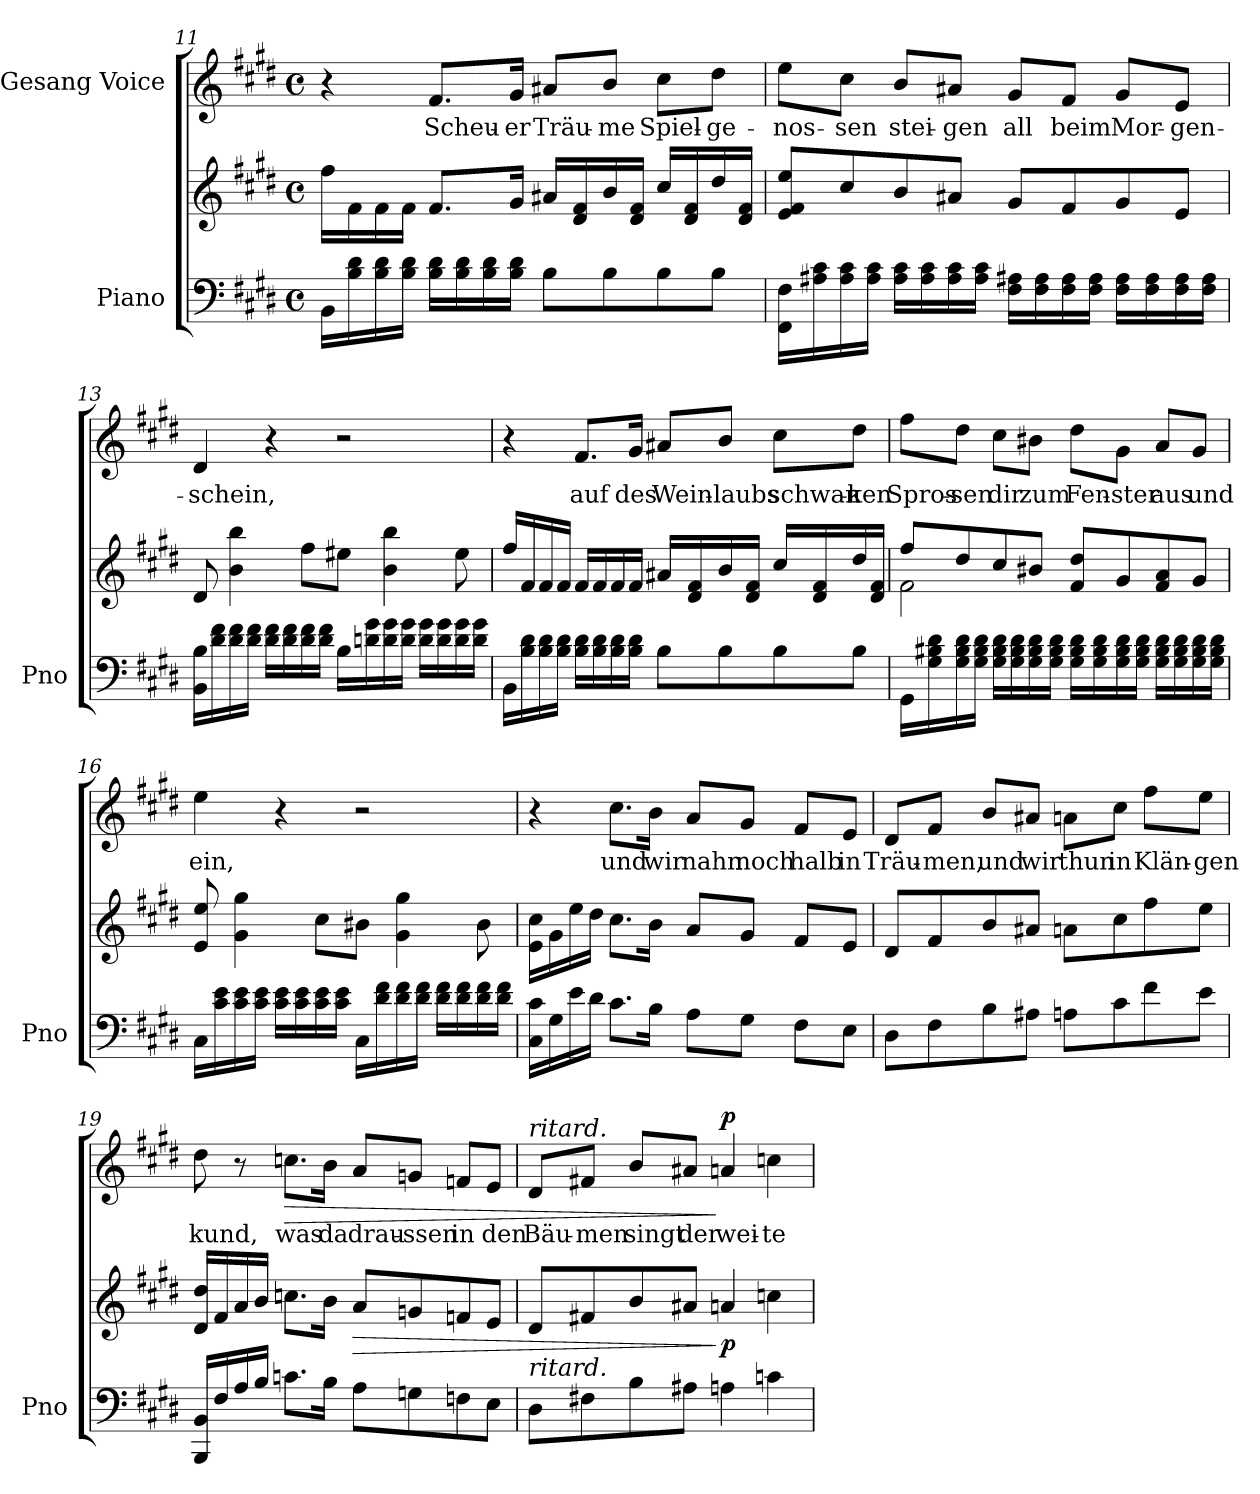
**kern	**kern	**dynam	**kern	**text	**dynam
*part2	*part2	*part2	*part1	*part1	*part1
*staff3	*staff2	*staff2/3	*staff1	*staff1	*staff1
*I"Piano	*	*	*I"Gesang Voice	*	*
*I'Pno	*	*	*	*	*
*clefF4	*clefG2	*	*clefG2	*	*
*k[f#c#g#d#]	*k[f#c#g#d#]	*	*k[f#c#g#d#]	*	*
*M4/4	*M4/4	*	*M4/4	*	*
*met(c)	*met(c)	*	*met(c)	*	*
=11	=11	=11	=11	=11	=11
16BB\LL	16ff#\LL	.	4r	.	.
16B\ 16d#\	16f#\	.	.	.	.
16B\ 16d#\	16f#\	.	.	.	.
16B\ 16d#\JJ	16f#\JJ	.	.	.	.
!	!	!	!	!LO:LY:b	!
16B\ 16d#\LL	8.f#/L	.	8.f#/L	Scheu-	.
16B\ 16d#\	.	.	.	.	.
16B\ 16d#\	.	.	.	.	.
!	!	!	!	!LO:LY:b	!
16B\ 16d#\JJ	16g#/Jk	.	16g#/Jk	-er	.
!	!	!	!	!LO:LY:b	!
8B\L	16a#X/LL	.	8a#X/L	Träu-	.
.	16d#/ 16f#/	.	.	.	.
!	!	!	!	!LO:LY:b	!
8B\	16b/	.	8b/J	-me	.
.	16d#/ 16f#/JJ	.	.	.	.
!	!	!	!	!LO:LY:b	!
8B\	16cc#/LL	.	8cc#\L	Spiel-	.
.	16d#/ 16f#/	.	.	.	.
!	!	!	!	!LO:LY:b	!
8B\J	16dd#/	.	8dd#\J	-ge-	.
.	16d#/ 16f#/JJ	.	.	.	.
!!LO:LB:g=z
=12	=12	=12	=12	=12	=12
!	!	!	!	!LO:LY:b	!
16FF#\ 16F#\LL	8e/ 8f#/ 8ee/L	.	8ee\L	-nos-	.
16A#X\ 16c#\	.	.	.	.	.
!	!	!	!	!LO:LY:b	!
16A#\ 16c#\	8cc#/	.	8cc#\J	-sen	.
16A#\ 16c#\JJ	.	.	.	.	.
!	!	!	!	!LO:LY:b	!
16A#\ 16c#\LL	8b/	.	8b/L	stei-	.
16A#\ 16c#\	.	.	.	.	.
!	!	!	!	!LO:LY:b	!
16A#\ 16c#\	8a#X/J	.	8a#X/J	-gen	.
16A#\ 16c#\JJ	.	.	.	.	.
!	!	!	!	!LO:LY:b	!
16F#\ 16A#X\LL	8g#/L	.	8g#/L	all	.
16F#\ 16A#\	.	.	.	.	.
!	!	!	!	!LO:LY:b	!
16F#\ 16A#\	8f#/	.	8f#/J	beim	.
16F#\ 16A#\JJ	.	.	.	.	.
!	!	!	!	!LO:LY:b	!
16F#\ 16A#\LL	8g#/	.	8g#/L	Mor-	.
16F#\ 16A#\	.	.	.	.	.
!	!	!	!	!LO:LY:b	!
16F#\ 16A#\	8e/J	.	8e/J	-gen-	.
16F#\ 16A#\JJ	.	.	.	.	.
=13	=13	=13	=13	=13	=13
!	!	!	!	!LO:LY:b	!
16BB\ 16B\LL	8d#/	.	4d#/	schein,	.
16d#\ 16f#\	.	.	.	.	.
16d#\ 16f#\	4b\ 4bb\	.	.	.	.
16d#\ 16f#\JJ	.	.	.	.	.
16d#\ 16f#\LL	.	.	4r	.	.
16d#\ 16f#\	.	.	.	.	.
16d#\ 16f#\	8ff#\L	.	.	.	.
16d#\ 16f#\JJ	.	.	.	.	.
16B\LL	8ee#X\J	.	2r	.	.
16dn\ 16g#\	.	.	.	.	.
16d\ 16g#\	4b\ 4bb\	.	.	.	.
16d\ 16g#\JJ	.	.	.	.	.
16d\ 16g#\LL	.	.	.	.	.
16d\ 16g#\	.	.	.	.	.
16d\ 16g#\	8ee#\	.	.	.	.
16d\ 16g#\JJ	.	.	.	.	.
!!LO:LB:g=z
=14	=14	=14	=14	=14	=14
16BB\LL	16ff#/LL	.	4r	.	.
16B\ 16d#\	16f#/	.	.	.	.
16B\ 16d#\	16f#/	.	.	.	.
16B\ 16d#\JJ	16f#/JJ	.	.	.	.
!	!	!	!	!LO:LY:b	!
16B\ 16d#\LL	16f#/LL	.	8.f#/L	auf	.
16B\ 16d#\	16f#/	.	.	.	.
16B\ 16d#\	16f#/	.	.	.	.
!	!	!	!	!LO:LY:b	!
16B\ 16d#\JJ	16f#/JJ	.	16g#/Jk	des	.
!	!	!	!	!LO:LY:b	!
8B\L	16a#X/LL	.	8a#X/L	Wein-	.
.	16d#/ 16f#/	.	.	.	.
!	!	!	!	!LO:LY:b	!
8B\	16b/	.	8b/J	-laubs	.
.	16d#/ 16f#/JJ	.	.	.	.
!	!	!	!	!LO:LY:b	!
8B\	16cc#/LL	.	8cc#\L	schwan-	.
.	16d#/ 16f#/	.	.	.	.
!	!	!	!	!LO:LY:b	!
8B\J	16dd#/	.	8dd#\J	-ken	.
.	16d#/ 16f#/JJ	.	.	.	.
=15	=15	=15	=15	=15	=15
*	*^	*	*	*	*
!	!	!	!	!	!LO:LY:b	!
16GG#\LL	8ff#/L	2f#\	.	8ff#\L	Spros-	.
16G#\ 16B#X\ 16d#\	.	.	.	.	.	.
!	!	!	!	!	!LO:LY:b	!
16G#\ 16B#\ 16d#\	8dd#/	.	.	8dd#\J	-sen	.
16G#\ 16B#\ 16d#\JJ	.	.	.	.	.	.
!	!	!	!	!	!LO:LY:b	!
16G#\ 16B#\ 16d#\LL	8cc#/	.	.	8cc#\L	dir	.
16G#\ 16B#\ 16d#\	.	.	.	.	.	.
!	!	!	!	!	!LO:LY:b	!
16G#\ 16B#\ 16d#\	8b#X/J	.	.	8b#X\J	zum	.
16G#\ 16B#\ 16d#\JJ	.	.	.	.	.	.
!	!	!	!	!	!LO:LY:b	!
16G#\ 16B#\ 16d#\LL	8f#/ 8dd#/L	2ryy	.	8dd#\L	Fen-	.
16G#\ 16B#\ 16d#\	.	.	.	.	.	.
!	!	!	!	!	!LO:LY:b	!
16G#\ 16B#\ 16d#\	8g#/	.	.	8g#\J	-ster	.
16G#\ 16B#\ 16d#\JJ	.	.	.	.	.	.
!	!	!	!	!	!LO:LY:b	!
16G#\ 16B#\ 16d#\LL	8f#/ 8a/	.	.	8a/L	aus	.
16G#\ 16B#\ 16d#\	.	.	.	.	.	.
!	!	!	!	!	!LO:LY:b	!
16G#\ 16B#\ 16d#\	8g#/J	.	.	8g#/J	und	.
16G#\ 16B#\ 16d#\JJ	.	.	.	.	.	.
*	*v	*v	*	*	*	*
!!LO:LB:g=z
=16	=16	=16	=16	=16	=16
!	!	!	!	!LO:LY:b	!
16C#\LL	8e/ 8ee/	.	4ee\	ein,	.
16c#\ 16e\	.	.	.	.	.
16c#\ 16e\	4g#\ 4gg#\	.	.	.	.
16c#\ 16e\JJ	.	.	.	.	.
16c#\ 16e\LL	.	.	4r	.	.
16c#\ 16e\	.	.	.	.	.
16c#\ 16e\	8cc#\L	.	.	.	.
16c#\ 16e\JJ	.	.	.	.	.
16C#\LL	8b#X\J	.	2r	.	.
16d#\ 16f#\	.	.	.	.	.
16d#\ 16f#\	4g#\ 4gg#\	.	.	.	.
16d#\ 16f#\JJ	.	.	.	.	.
16d#\ 16f#\LL	.	.	.	.	.
16d#\ 16f#\	.	.	.	.	.
16d#\ 16f#\	8b#\	.	.	.	.
16d#\ 16f#\JJ	.	.	.	.	.
=17	=17	=17	=17	=17	=17
16C#\ 16c#\LL	16e\ 16cc#\LL	.	4r	.	.
16G#\	16g#\	.	.	.	.
16e\	16ee\	.	.	.	.
16d#\JJ	16dd#\JJ	.	.	.	.
!	!	!	!	!LO:LY:b	!
8.c#\L	8.cc#\L	.	8.cc#\L	und	.
!	!	!	!	!LO:LY:b	!
16B\Jk	16b\Jk	.	16b\Jk	wir	.
!	!	!	!	!LO:LY:b	!
8A\L	8a/L	.	8a/L	nahn	.
!	!	!	!	!LO:LY:b	!
8G#\J	8g#/J	.	8g#/J	noch	.
!	!	!	!	!LO:LY:b	!
8F#\L	8f#/L	.	8f#/L	halb	.
!	!	!	!	!LO:LY:b	!
8E\J	8e/J	.	8e/J	in	.
=18	=18	=18	=18	=18	=18
!	!	!	!	!LO:LY:b	!
8D#\L	8d#/L	.	8d#/L	Träu-	.
!	!	!	!	!LO:LY:b	!
8F#\	8f#/	.	8f#/J	-men,	.
!	!	!	!	!LO:LY:b	!
8B\	8b/	.	8b/L	und	.
!	!	!	!	!LO:LY:b	!
8A#X\J	8a#X/J	.	8a#X/J	wir	.
!	!	!	!	!LO:LY:b	!
8An\L	8an\L	.	8an\L	thun	.
!	!	!	!	!LO:LY:b	!
8c#\	8cc#\	.	8cc#\J	in	.
!	!	!	!	!LO:LY:b	!
8f#\	8ff#\	.	8ff#\L	Klän-	.
!	!	!	!	!LO:LY:b	!
8e\J	8ee\J	.	8ee\J	-gen	.
!!LO:PB:g=z
=19	=19	=19	=19	=19	=19
!	!	!	!	!LO:LY:b	!
16BBB/ 16BB/LL	16d#/ 16dd#/LL	.	8dd#\	kund,	.
16F#/	16f#/	.	.	.	.
16A/	16a/	.	8r	.	.
16B/JJ	16b/JJ	.	.	.	.
!	!	!	!	!LO:LY:b	!LO:HP:b
8.cn\L	8.ccn\L	.	8.ccn\L	was	>
!	!	!	!	!LO:LY:b	!
16B\Jk	16b\Jk	.	16b\Jk	da	.
!	!	!LO:HP:b	!	!LO:LY:b	!
8A\L	8a/L	>	8a/L	drau-	.
!	!	!	!	!LO:LY:b	!
8Gn\	8gn/	.	8gn/J	-ssen	.
!	!	!	!	!LO:LY:b	!
8Fn\	8fn/	.	8fn/L	in	.
!	!	!	!	!LO:LY:b	!
8E\J	8e/J	.	8e/J	den	.
=20	=20	=20	=20	=20	=20
!	!	!	!LO:TX:a:i:t=ritard.	!	!
!LO:TX:a:i:t=ritard.	!	!	!	!	!
!	!	!	!	!LO:LY:b	!
8D#\L	8d#/L	.	8d#/L	Bäu-	.
!	!	!	!	!LO:LY:b	!
8F#X\	8f#X/	.	8f#X/J	-men	.
*	*	*	*MM90	*	*
!	!	!	!	!LO:LY:b	!
8B\	8b/	.	8b/L	singt	.
!	!	!	!	!LO:LY:b	!
8A#X\J	8a#X/J	.	8a#X/J	der	.
*	*	*	*MM85	*	*
!	!	!LO:DY:n=1:b	!	!LO:LY:b	!LO:DY:n=1:a
4An\	4an/	] p	4an/	wei-	] p
*	*	*	*MM80	*	*
!	!	!	!	!LO:LY:b	!
4cn\	4ccn\	.	4ccn\	-te	.
=	=	=	=	=	=
*-	*-	*-	*-	*-	*-
